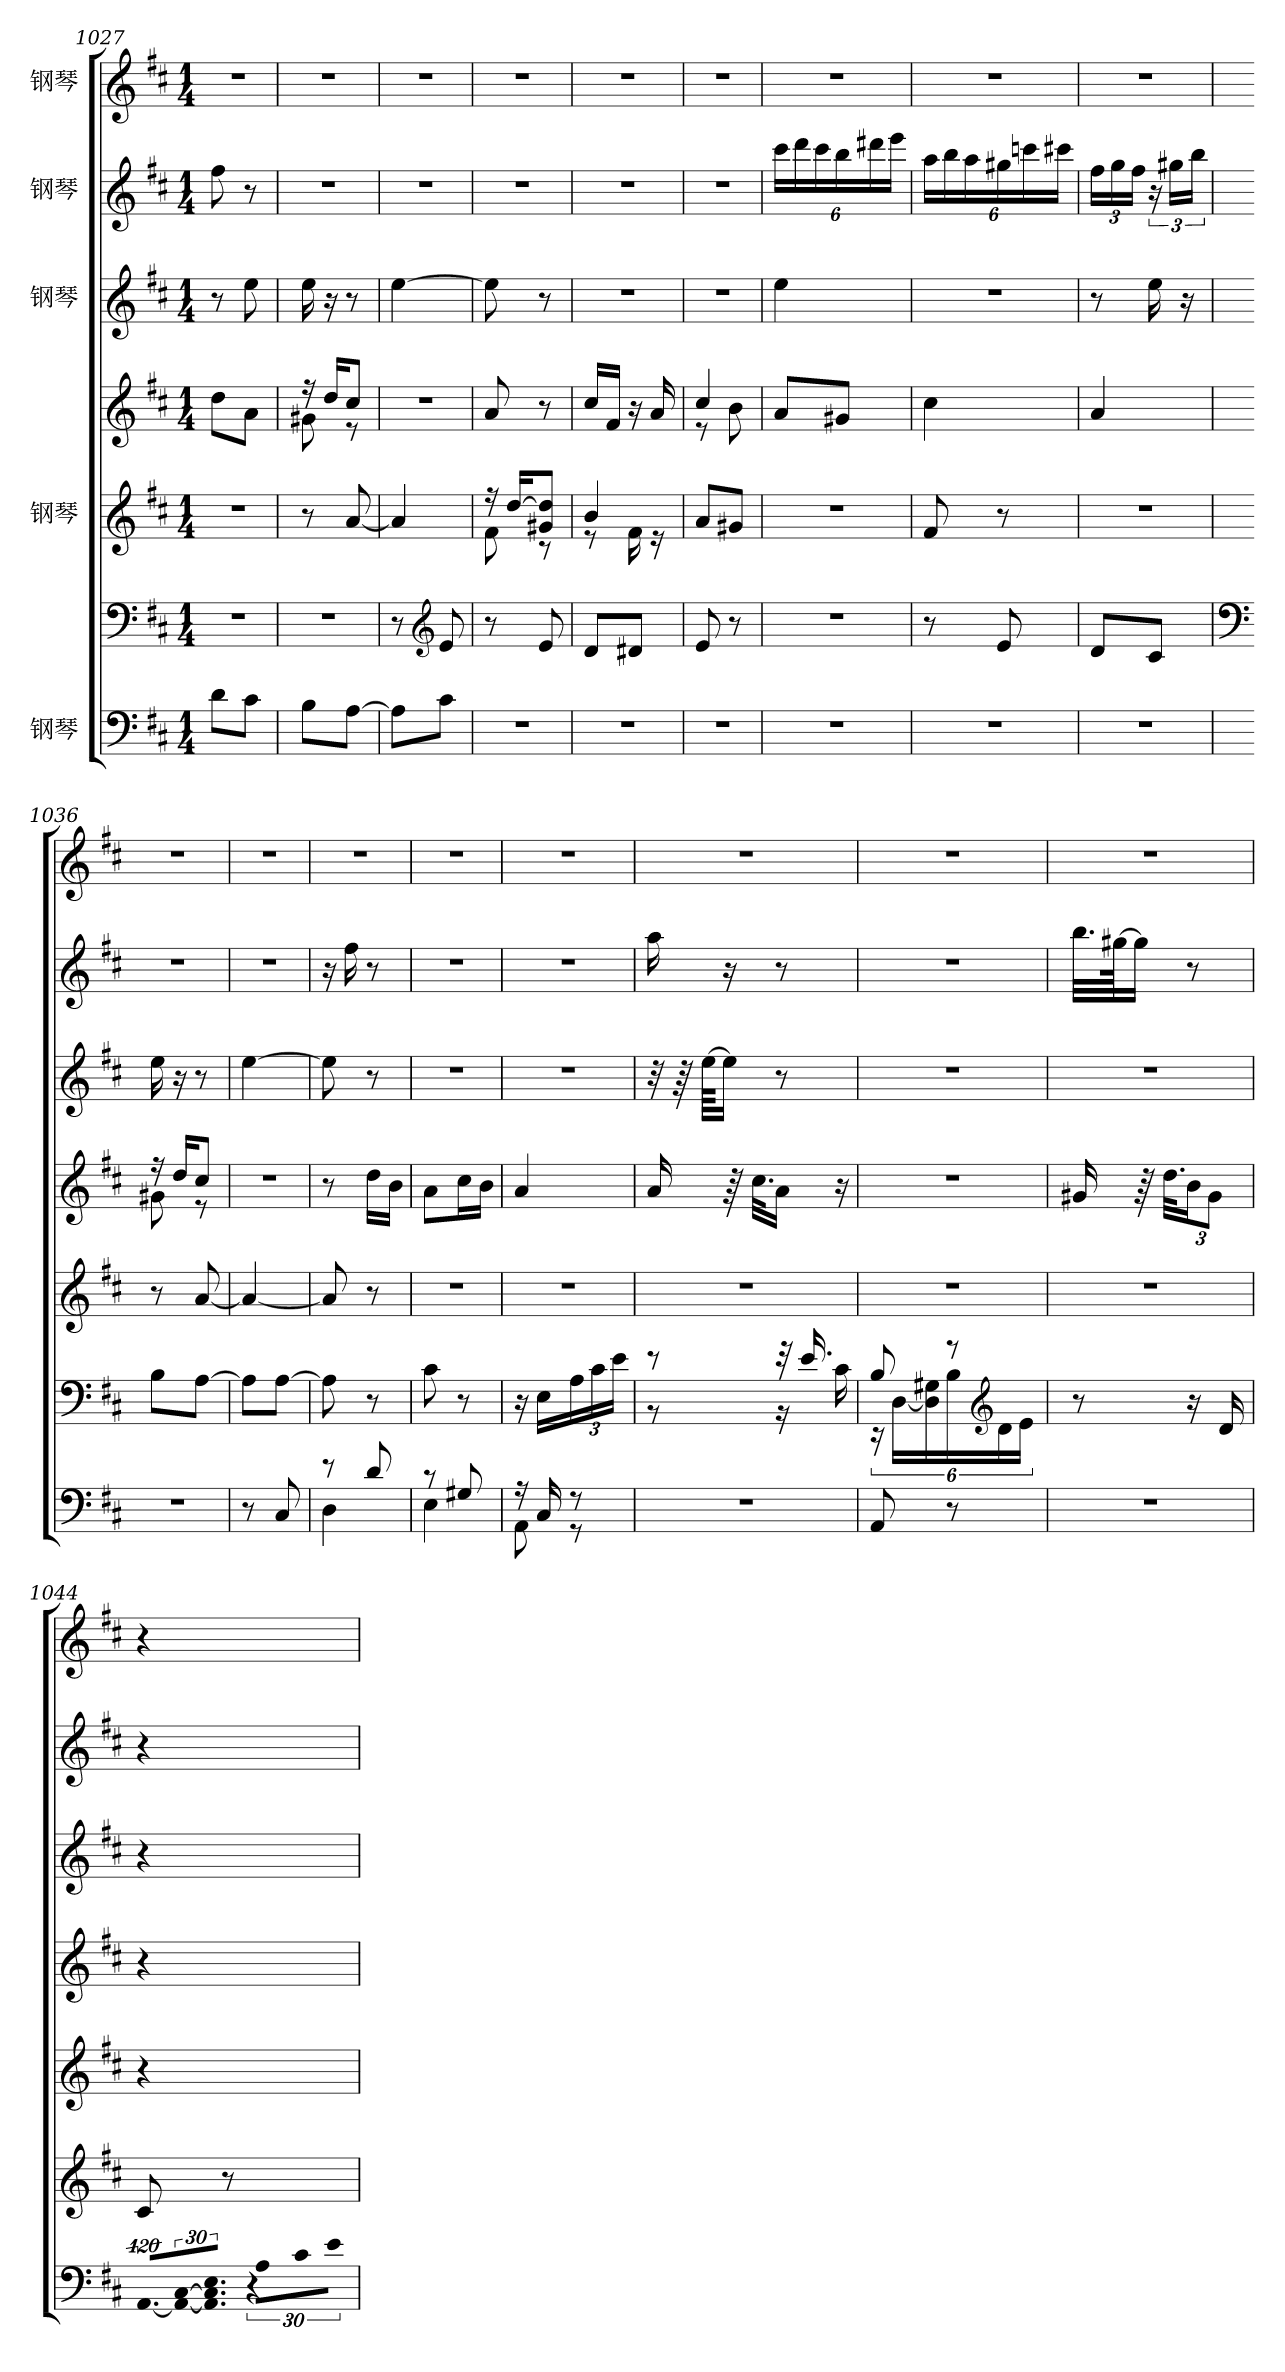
**kern	**kern	**kern	**kern	**kern	**kern	**kern
*part5	*part5	*part4	*part4	*part3	*part2	*part1
*staff7	*staff6	*staff5	*staff4	*staff3	*staff2	*staff1
*I"钢琴	*	*I"钢琴	*	*I"钢琴	*I"钢琴	*I"钢琴
*clefF4	*clefF4	*clefG2	*clefG2	*clefG2	*clefG2	*clefG2
*k[f#c#]	*k[f#c#]	*k[f#c#]	*k[f#c#]	*k[f#c#]	*k[f#c#]	*k[f#c#]
*M1/4	*M1/4	*M1/4	*M1/4	*M1/4	*M1/4	*M1/4
=1027	=1027	=1027	=1027	=1027	=1027	=1027
8d\L	4r	4r	8dd\L	8r	8ff#\	4r
8c#\J	.	.	8a\J	8ee\	8r	.
=1028	=1028	=1028	=1028	=1028	=1028	=1028
*	*	*	*^	*	*	*
8B\L	4r	8r	16r	8g#X\	16ee\	4r	4r
.	.	.	16dd/KL	.	16r	.	.
[8A\J	.	[8a/	8cc#/J	8r	8r	.	.
*	*	*	*v	*v	*	*	*
=1029	=1029	=1029	=1029	=1029	=1029	=1029
8A\L]	8r	4a/]	4r	[4ee\	4r	4r
*	*clefG2	*	*	*	*	*
8c#\J	8e/	.	.	.	.	.
=1030	=1030	=1030	=1030	=1030	=1030	=1030
*	*	*^	*	*	*	*
4r	8r	16r	8f#\	8a/	8ee\]	4r	4r
.	.	[16dd/KL	.	.	.	.	.
.	8e/	8g#X/ 8dd/]J	8r	8r	8r	.	.
!!LO:PB:g=z
=1031	=1031	=1031	=1031	=1031	=1031	=1031	=1031
4r	8d/L	4b/	8r	16cc#/LL	4r	4r	4r
.	.	.	.	16f#/JJ	.	.	.
.	8d#X/J	.	16f#\	16r	.	.	.
.	.	.	16r	16a/	.	.	.
*	*	*v	*v	*	*	*	*
=1032	=1032	=1032	=1032	=1032	=1032	=1032
*	*	*	*^	*	*	*
4r	8e/	8a/L	4cc#/	8r	4r	4r	4r
.	8r	8g#X/J	.	8b\	.	.	.
*	*	*	*v	*v	*	*	*
=1033	=1033	=1033	=1033	=1033	=1033	=1033
*	*	*	*	*	*Xbrackettup	*
4r	4r	4r	8a/L	4ee\	24ccc#\LL	4r
.	.	.	.	.	24ddd\	.
.	.	.	.	.	24ccc#\	.
.	.	.	8g#X/J	.	24bb\	.
.	.	.	.	.	24ddd#X\	.
.	.	.	.	.	24eee\JJ	.
=1034	=1034	=1034	=1034	=1034	=1034	=1034
4r	8r	8f#/	4cc#\	4r	24aa\LL	4r
.	.	.	.	.	24bb\	.
.	.	.	.	.	24aa\	.
.	8e/	8r	.	.	24gg#X\	.
.	.	.	.	.	24cccn\	.
.	.	.	.	.	24ccc#X\JJ	.
=1035	=1035	=1035	=1035	=1035	=1035	=1035
4r	8d/L	4r	4a/	8r	24ff#\LL	4r
.	.	.	.	.	24gg\	.
.	.	.	.	.	24ff#\JJ	.
*	*	*	*	*	*brackettup	*
.	8c#/J	.	.	16ee\	24r	.
.	.	.	.	.	24gg#X\LL	.
.	.	.	.	16r	.	.
.	.	.	.	.	24bb\JJ	.
!!LO:PB:g=z
=1036	=1036	=1036	=1036	=1036	=1036	=1036
*	*clefF4	*	*	*	*	*
*	*	*	*^	*	*	*
4r	8B\L	8r	16r	8g#X\	16ee\	4r	4r
.	.	.	16dd/KL	.	16r	.	.
.	[8A\J	[8a/	8cc#/J	8r	8r	.	.
*	*	*	*v	*v	*	*	*
=1037	=1037	=1037	=1037	=1037	=1037	=1037
8r	8A\L]	4a/_	4r	[4ee\	4r	4r
8C#/	[8A\J	.	.	.	.	.
=1038	=1038	=1038	=1038	=1038	=1038	=1038
*^	*	*	*	*	*	*
8r	4D\	8A\]	8a/]	8r	8ee\]	16r	4r
.	.	.	.	.	.	16ff#\	.
8d/	.	8r	8r	16dd\LL	8r	8r	.
.	.	.	.	16b\JJ	.	.	.
=1039	=1039	=1039	=1039	=1039	=1039	=1039	=1039
8r	4E\	8c#\	4r	8a\L	4r	4r	4r
8G#X/	.	8r	.	16cc#\L	.	.	.
.	.	.	.	16b\JJ	.	.	.
=1040	=1040	=1040	=1040	=1040	=1040	=1040	=1040
16r	8AA\	16r	4r	4a/	4r	4r	4r
16C#/	.	16E\LL	.	.	.	.	.
*	*	*Xbrackettup	*	*	*	*	*
8r	8r	24A\	.	.	.	.	.
.	.	24c#\	.	.	.	.	.
.	.	24e\JJ	.	.	.	.	.
*v	*v	*	*	*	*	*	*
=1041	=1041	=1041	=1041	=1041	=1041	=1041
*	*^	*	*	*	*	*
4r	8r	8r	4r	16a/	32r	16aa\	4r
.	.	.	.	.	64r	.	.
.	.	.	.	.	[64ee\KKLL	.	.
.	.	.	.	64r	16ee\JJ]	16r	.
.	.	.	.	32.cc#\KLL	.	.	.
.	32r	16r	.	16a\JJ	8r	8r	.
.	16.e/	.	.	.	.	.	.
.	.	16c#\	.	16r	.	.	.
!!LO:PB:g=z
=1042	=1042	=1042	=1042	=1042	=1042	=1042	=1042
*	*	*brackettup	*	*	*	*	*
8AA/	8B/	24r	4r	4r	4r	4r	4r
.	.	[24D\LL	.	.	.	.	.
.	.	24D\] 24G#X\	.	.	.	.	.
*	*	*Xbrackettup	*	*	*	*	*
8r	8r	24B\	.	.	.	.	.
*	*clefG2	*	*	*	*	*	*
.	.	24d\	.	.	.	.	.
.	.	24e\JJ	.	.	.	.	.
*	*v	*v	*	*	*	*	*
=1043	=1043	=1043	=1043	=1043	=1043	=1043
4r	8r	4r	16g#X/	4r	32.bb\LLL	4r
.	.	.	.	.	[64gg#X\JK	.
.	.	.	64r	.	16gg#\JJ]	.
.	.	.	32.dd\KLL	.	.	.
*	*	*	*Xbrackettup	*	*	*
.	16r	.	24b\J	.	8r	.
.	.	.	12g#\J	.	.	.
.	16d/	.	.	.	.	.
=1044	=1044	=1044	=1044	=1044	=1044	=1044
!LO:N:vis=32.	!	!	!	!	!	!
[1920%103AA/LLL	8c#/	4r	4r	4r	4r	4r
!LO:N:vis=256%9	!	!	!	!	!	!
960%17AA/_ [960%17C#/K	.	.	.	.	.	.
!LO:N:vis=32.	!	!	!	!	!	!
1920%103AA/] 1920%103C#/] 1920%103E/JJJ	.	.	.	.	.	.
!LO:N:vis=64	!	!	!	!	!	!
960%17r	8r	.	.	.	.	.
!LO:N:vis=32	!	!	!	!	!	!
640%23A\LLL	.	.	.	.	.	.
!LO:N:vis=32	!	!	!	!	!	!
640%23c#\	.	.	.	.	.	.
!LO:N:vis=32	!	!	!	!	!	!
640%23e\JJJ	.	.	.	.	.	.
.	1920ryy	1920ryy	1920ryy	1920ryy	1920ryy	1920ryy
=	=	=	=	=	=	=
*-	*-	*-	*-	*-	*-	*-
